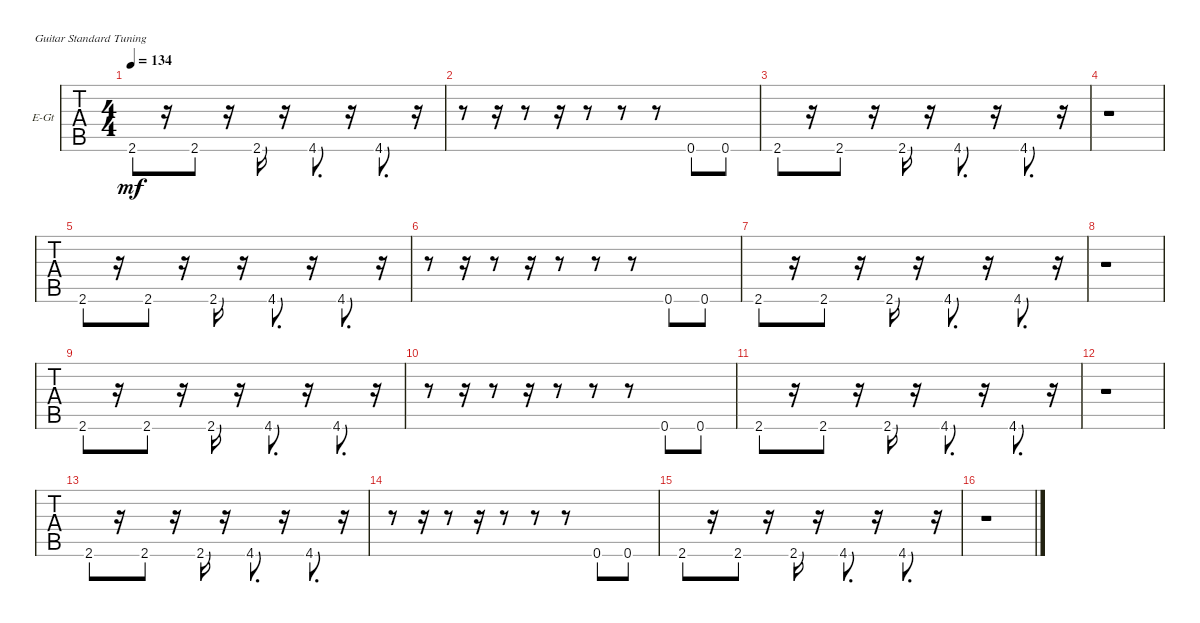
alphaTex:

\bracketExtendMode groupsimilarinstruments
\firstSystemTrackNameOrientation horizontal
\otherSystemsTrackNameOrientation horizontal
\track ("Guitar 1" "E-Gt") {instrument electricguitarclean}
\staff {tabs}
\tuning (E4 B3 G3 D3 A2 E2)
\ts (4 4)
\tempo 134
\clef g2
\ks c
2.6.8{dy mf instrument electricguitarclean} r.16 2.6.8 r.16 2.6.16 r.16 4.6.8{d} r.16 4.6.8{d} r.16 |
r.8 r.16 r.8 r.16 r.8 r.8 r.8 0.6.8 0.6.8 |
2.6.8 r.16 2.6.8 r.16 2.6.16 r.16 4.6.8{d} r.16 4.6.8{d} r.16 |
r.1 |
2.6.8 r.16 2.6.8 r.16 2.6.16 r.16 4.6.8{d} r.16 4.6.8{d} r.16 |
r.8 r.16 r.8 r.16 r.8 r.8 r.8 0.6.8 0.6.8 |
2.6.8 r.16 2.6.8 r.16 2.6.16 r.16 4.6.8{d} r.16 4.6.8{d} r.16 |
r.1 |
2.6.8 r.16 2.6.8 r.16 2.6.16 r.16 4.6.8{d} r.16 4.6.8{d} r.16 |
r.8 r.16 r.8 r.16 r.8 r.8 r.8 0.6.8 0.6.8 |
2.6.8 r.16 2.6.8 r.16 2.6.16 r.16 4.6.8{d} r.16 4.6.8{d} r.16 |
r.1 |
2.6.8 r.16 2.6.8 r.16 2.6.16 r.16 4.6.8{d} r.16 4.6.8{d} r.16 |
r.8 r.16 r.8 r.16 r.8 r.8 r.8 0.6.8 0.6.8 |
2.6.8 r.16 2.6.8 r.16 2.6.16 r.16 4.6.8{d} r.16 4.6.8{d} r.16 |
r.1
